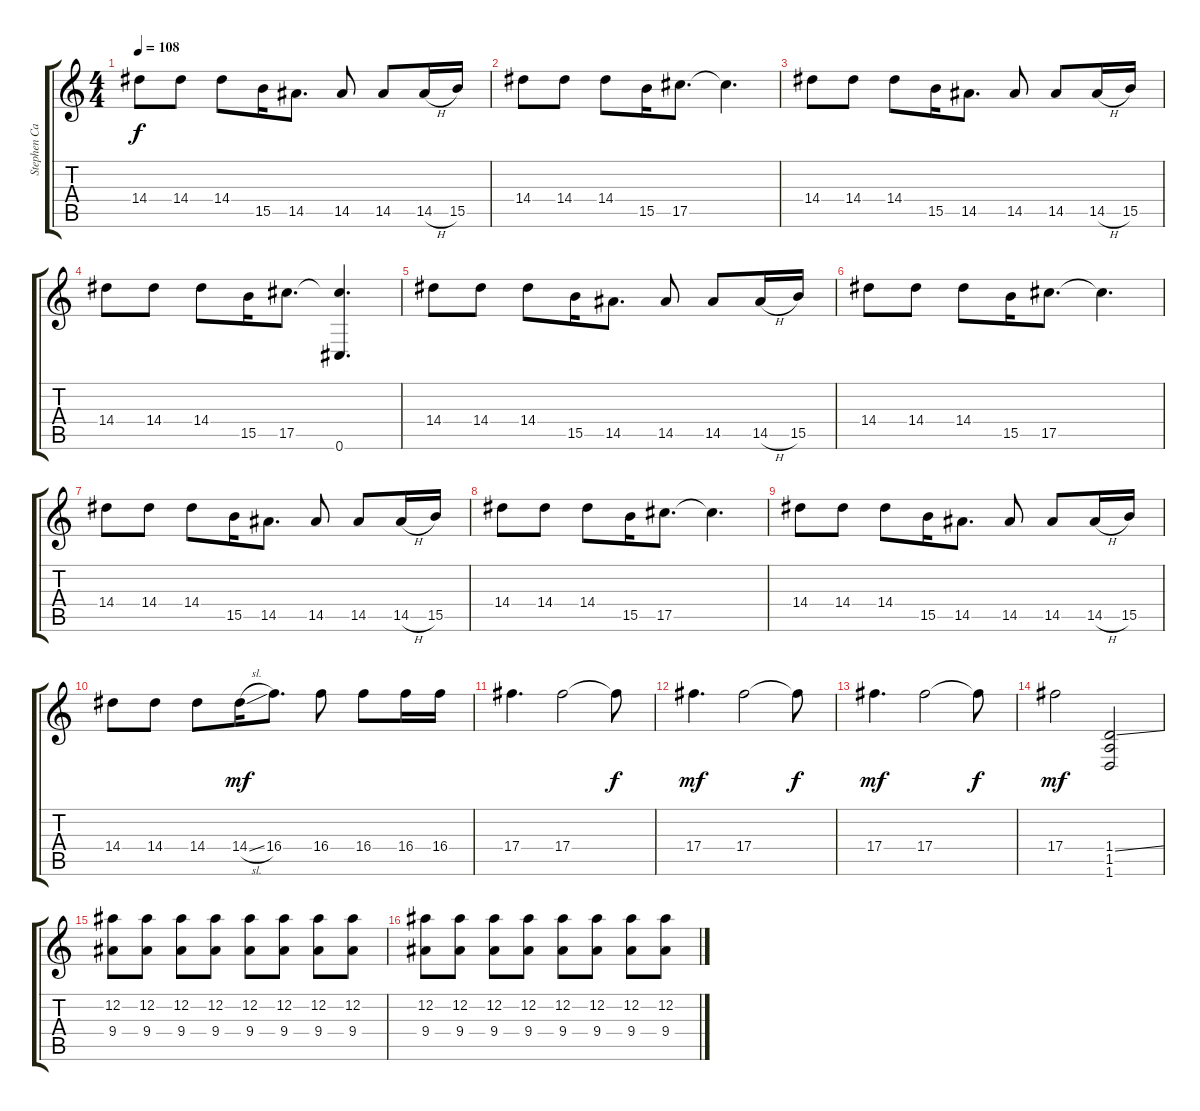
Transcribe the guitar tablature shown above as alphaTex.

\track ("Stephen Carpenter Distorted" "Stephen Ca") {instrument distortionguitar}
\staff {score tabs}
\tuning (Eb4 Bb3 Gb3 Db3 Ab2 Db2) {hide}
\ts (4 4)
\tempo 108
\clef g2
\ks c
14.4.8{dy f} 14.4.8 14.4.8 15.5.16 14.5.8{d} 14.5.8 14.5.8 14.5{h}.16 15.5.16 |
14.4.8 14.4.8 14.4.8 15.5.16 17.5.8{d} 17.5{t}.4{d} |
14.4.8 14.4.8 14.4.8 15.5.16 14.5.8{d} 14.5.8 14.5.8 14.5{h}.16 15.5.16 |
14.4.8 14.4.8 14.4.8 15.5.16 17.5.8{d} (17.5{t} 0.6).4{d} |
14.4.8 14.4.8 14.4.8 15.5.16 14.5.8{d} 14.5.8 14.5.8 14.5{h}.16 15.5.16 |
14.4.8 14.4.8 14.4.8 15.5.16 17.5.8{d} 17.5{t}.4{d} |
14.4.8 14.4.8 14.4.8 15.5.16 14.5.8{d} 14.5.8 14.5.8 14.5{h}.16 15.5.16 |
14.4.8 14.4.8 14.4.8 15.5.16 17.5.8{d} 17.5{t}.4{d} |
14.4.8 14.4.8 14.4.8 15.5.16 14.5.8{d} 14.5.8 14.5.8 14.5{h}.16 15.5.16 |
14.4.8 14.4.8 14.4.8 14.4{sl}.16{dy mf} 16.4.8{d} 16.4.8 16.4.8 16.4.16 16.4.16 |
17.4.4{d} 17.4.2 17.4{t}.8{dy f} |
17.4.4{d dy mf} 17.4.2 17.4{t}.8{dy f} |
17.4.4{d dy mf} 17.4.2 17.4{t}.8{dy f} |
17.4.2{dy mf} (1.4{ss} 1.5 1.6).2 |
(12.2 9.4).8 (12.2 9.4).8 (12.2 9.4).8 (12.2 9.4).8 (12.2 9.4).8 (12.2 9.4).8 (12.2 9.4).8 (12.2 9.4).8 |
(12.2 9.4).8 (12.2 9.4).8 (12.2 9.4).8 (12.2 9.4).8 (12.2 9.4).8 (12.2 9.4).8 (12.2 9.4).8 (12.2 9.4).8
